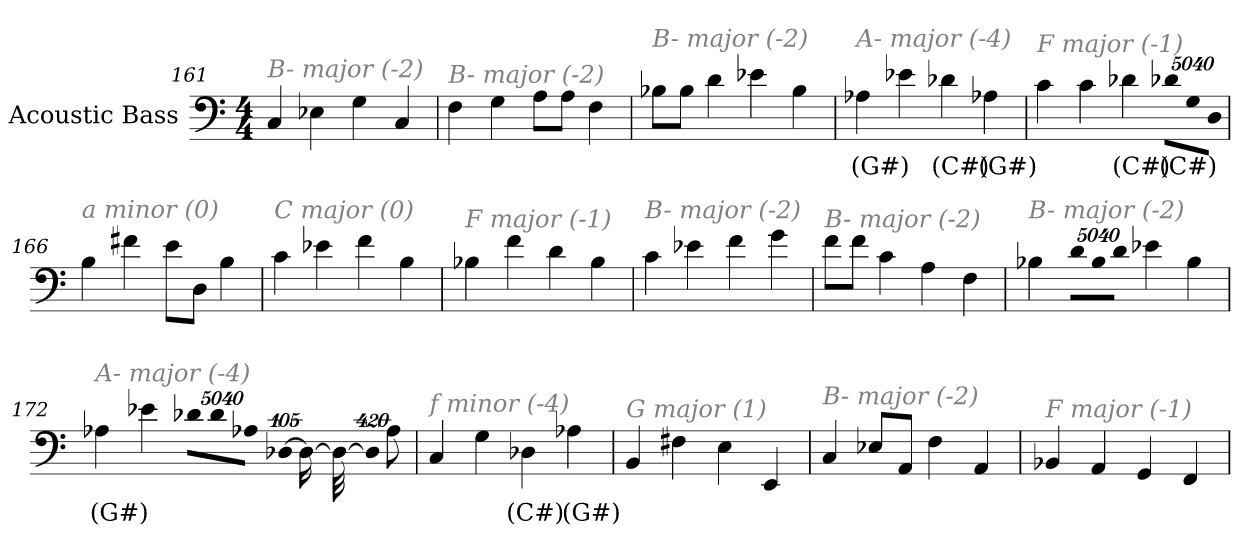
**kern	**text
*part1	*part1
*staff1	*staff1
*I"Acoustic Bass	*
*clefF4	*
*ITrd7c12	*
*k[]	*
*C:	*
*M4/4	*
=161	=161
!LO:TX:i:color=#808080:t=B- major (-2)	!
4CC	.
4EE-X	.
4GG	.
4CC	.
=162	=162
!LO:TX:i:color=#808080:t=B- major (-2)	!
4FF	.
4GG	.
8AAL	.
8AAJ	.
4FF	.
=163	=163
!LO:TX:i:color=#808080:t=B- major (-2)	!
8BB-XL	.
8BB-J	.
4D	.
4E-X	.
4BB-	.
=164	=164
!LO:TX:i:color=#808080:t=A- major (-4)	!
4AA-Xi	(G#)
4E-X	.
4D-Xi	(C#)
4AA-Xi	(G#)
=165	=165
!LO:TX:i:color=#808080:t=F major (-1)	!
4C	.
4C	.
4D-Xi	(C#)
!LO:N:vis=8	!
40320%3347D-XiL	(C#)
!LO:N:vis=8	!
40320%3347GG	.
!LO:N:vis=8	!
40320%3347DDJ	.
=166	=166
!LO:TX:i:color=#808080:t=a minor (0)	!
4BB	.
4F#X	.
8EL	.
8DDJ	.
4BB	.
=167	=167
!LO:TX:i:color=#808080:t=C major (0)	!
4C	.
4E-X	.
4F	.
4BB	.
=168	=168
!LO:TX:i:color=#808080:t=F major (-1)	!
4BB-X	.
4F	.
4D	.
4BB-	.
=169	=169
!LO:TX:i:color=#808080:t=B- major (-2)	!
4C	.
4E-X	.
4F	.
4G	.
=170	=170
!LO:TX:i:color=#808080:t=B- major (-2)	!
8FL	.
8FJ	.
4C	.
4AA	.
4FF	.
=171	=171
!LO:TX:i:color=#808080:t=B- major (-2)	!
4BB-X	.
!LO:N:vis=8	!
40320%3347DL	.
!LO:N:vis=8	!
40320%3347BB-	.
!LO:N:vis=8	!
40320%3347DJ	.
4E-X	.
4BB-	.
=172	=172
!LO:TX:i:color=#808080:t=A- major (-4)	!
4AA-Xi	(G#)
4E-X	.
!LO:N:vis=8	!
40320%3347D-XL	.
!LO:N:vis=8	!
40320%3347D-	.
!LO:N:vis=8	!
40320%3347AA-XJ	.
!LO:N:vis=1024	!
[13440%13DD-XL	.
16DD-L_	.
32DD-L_	.
!LO:N:vis=1024%31	!
13440%407DD-L]	.
8AA-J	.
=173	=173
!LO:TX:i:color=#808080:t=f minor (-4)	!
4CC	.
4GG	.
4DD-Xi	(C#)
4AA-Xi	(G#)
=174	=174
!LO:TX:i:color=#808080:t=G major (1)	!
4BBB	.
4FF#X	.
4EE	.
4EEE	.
=175	=175
!LO:TX:i:color=#808080:t=B- major (-2)	!
4CC	.
8EE-XL	.
8AAAJ	.
4FF	.
4AAA	.
=176	=176
!LO:TX:i:color=#808080:t=F major (-1)	!
4BBB-X	.
4AAA	.
4GGG	.
4FFF	.
=	=
*-	*-
